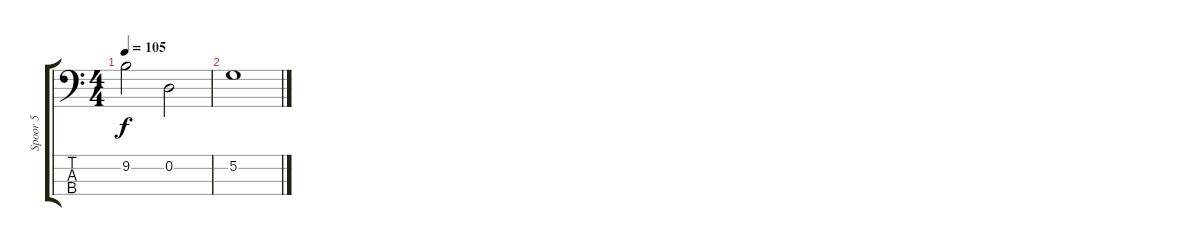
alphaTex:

\track ("Spoor 5" "Spoor 5") {instrument electricbassfinger}
\staff {score tabs}
\tuning (G2 D2 A1 E1) {hide}
\ts (4 4)
\tempo 105
\clef f4
\ks c
9.2.2{dy f} 0.2.2 |
5.2.1
